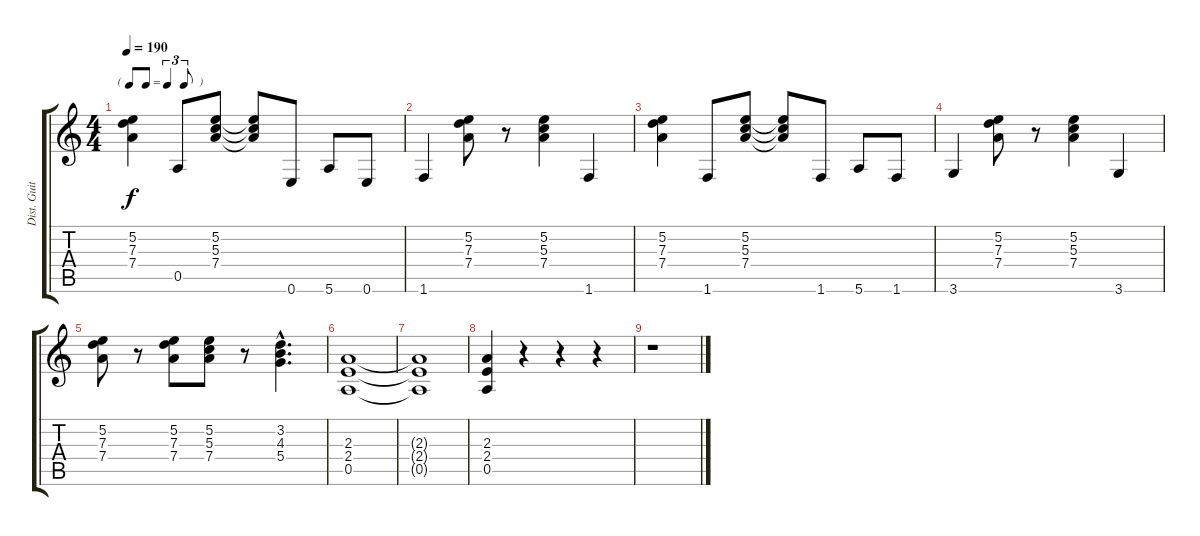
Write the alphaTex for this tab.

\track ("Dist. Guitar 1" "Dist. Guit") {instrument overdrivenguitar}
\staff {score tabs}
\tuning (E4 B3 G3 D3 A2 E2) {hide}
\ts (4 4)
\tf triplet8th
\tempo 190
\clef g2
\ks c
(5.2 7.3 7.4).4{dy f} 0.5.8 (5.2 5.3 7.4).8 (5.2{t} 5.3{t} 7.4{t}).8 0.6.8 5.6.8 0.6.8 |
1.6.4 (5.2 7.3 7.4).8 r.8 (5.2 5.3 7.4).4 1.6.4 |
(5.2 7.3 7.4).4 1.6.8 (5.2 5.3 7.4).8 (5.2{t} 5.3{t} 7.4{t}).8 1.6.8 5.6.8 1.6.8 |
3.6.4 (5.2 7.3 7.4).8 r.8 (5.2 5.3 7.4).4 3.6.4 |
(5.2 7.3 7.4).8 r.8 (5.2 7.3 7.4).8 (5.2 5.3 7.4).8 r.8 (3.2{hac} 4.3{hac} 5.4{hac}).4{d} |
(2.3 2.4 0.5).1 |
(2.3{t} 2.4{t} 0.5{t}).1 |
(2.3 2.4 0.5).4 r.4 r.4 r.4 |
r.1
